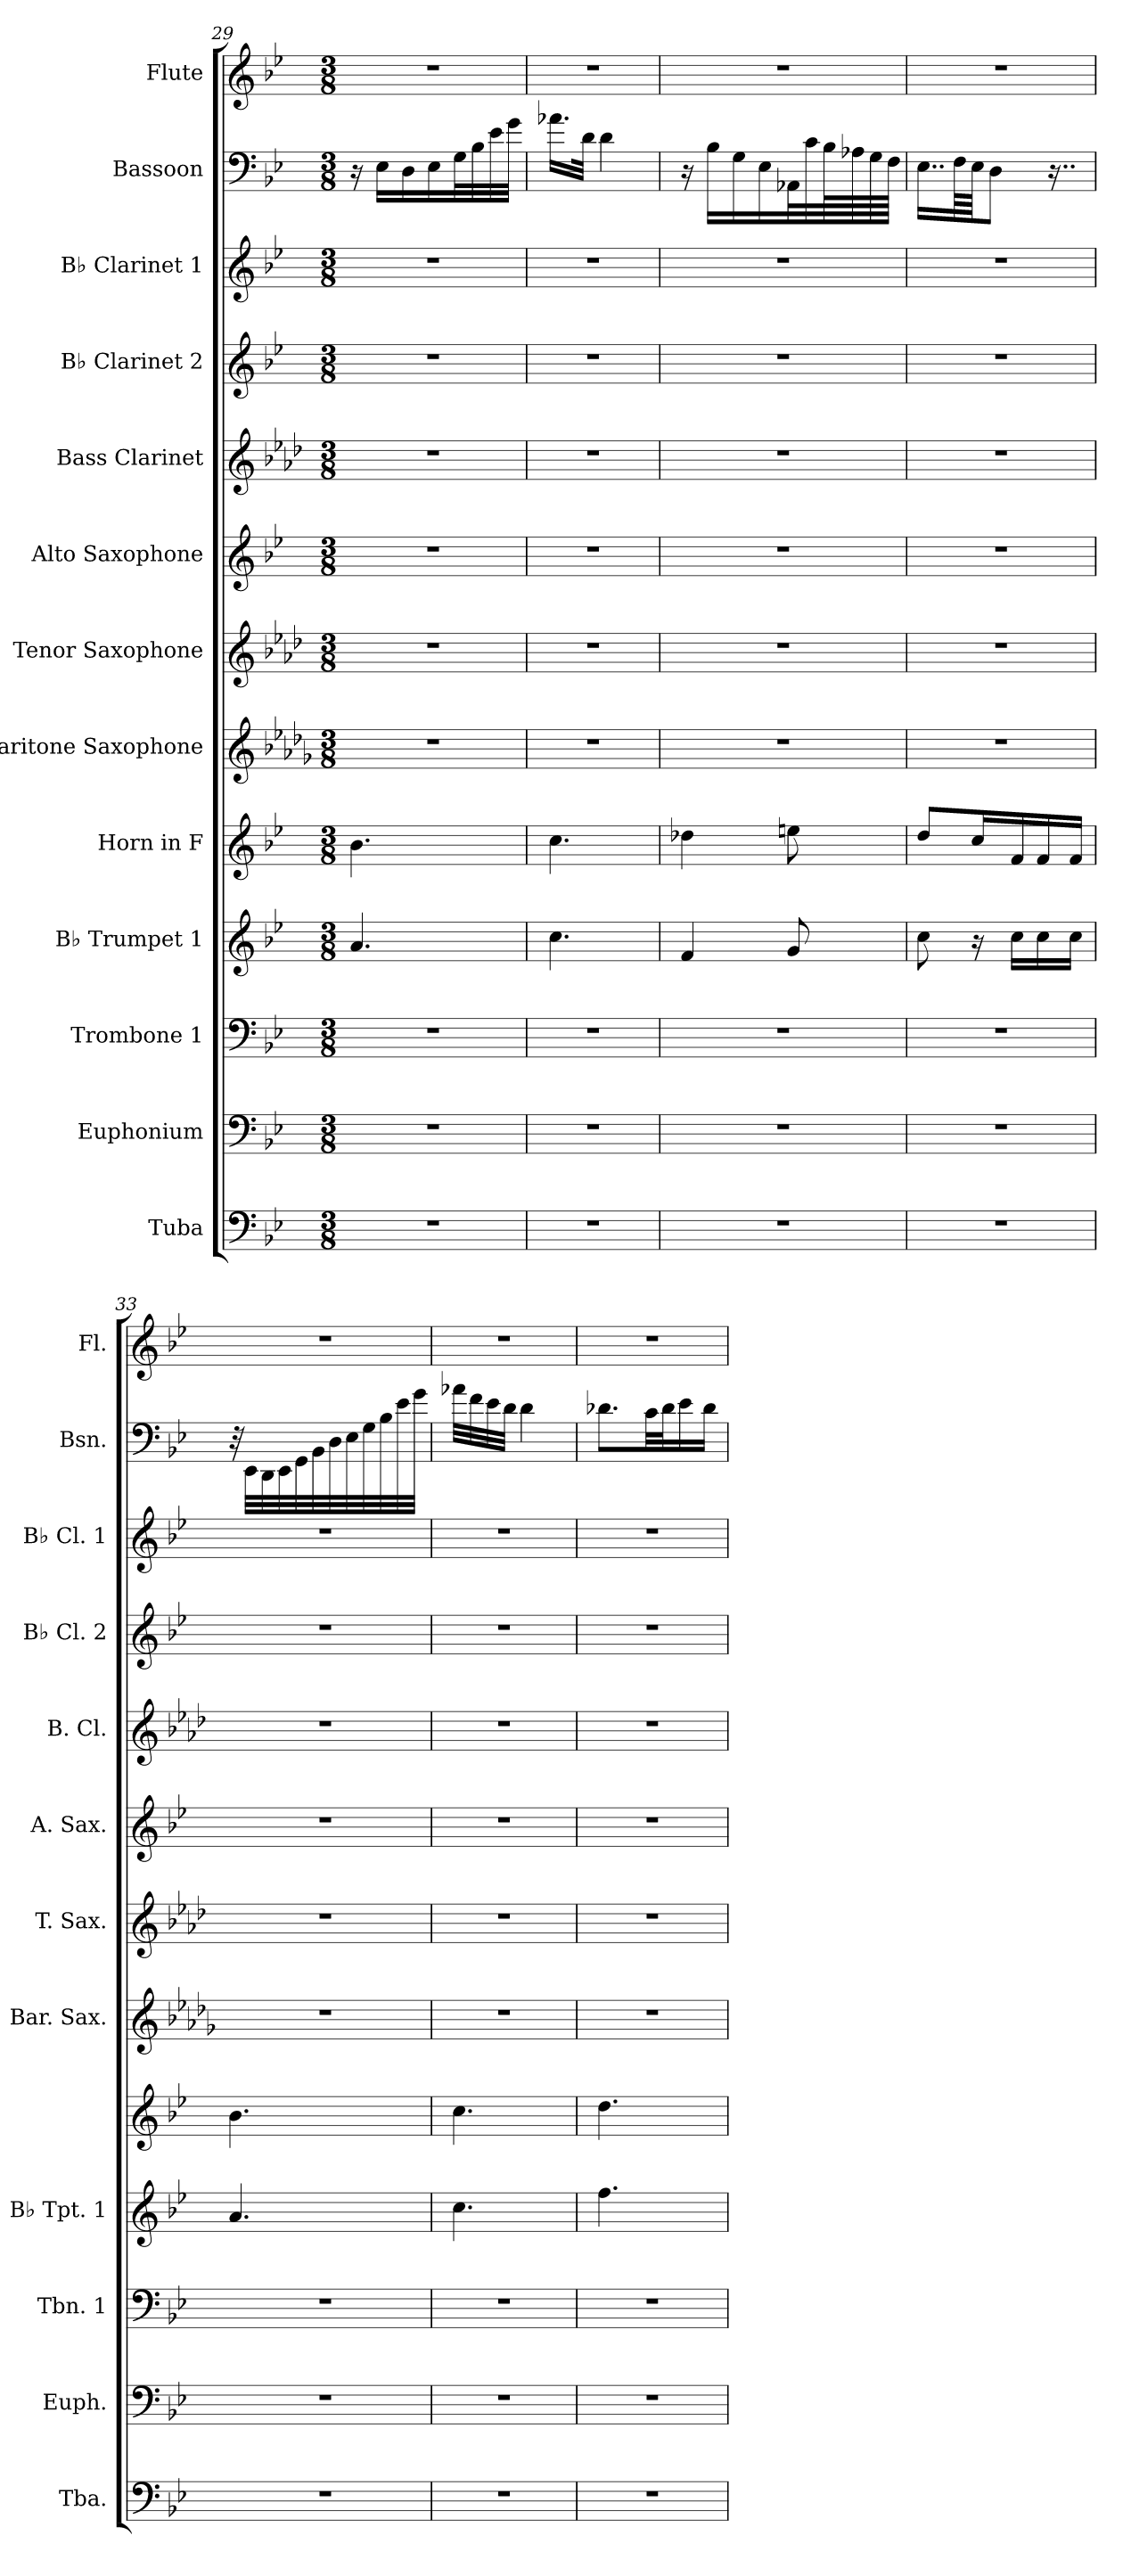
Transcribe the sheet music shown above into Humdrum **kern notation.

**kern	**kern	**kern	**kern	**kern	**kern	**kern	**kern	**kern	**kern	**kern	**kern	**kern
*part13	*part12	*part11	*part10	*part9	*part8	*part7	*part6	*part5	*part4	*part3	*part2	*part1
*staff13	*staff12	*staff11	*staff10	*staff9	*staff8	*staff7	*staff6	*staff5	*staff4	*staff3	*staff2	*staff1
*I"Tuba	*I"Euphonium	*I"Trombone 1	*I"B♭ Trumpet 1	*I"Horn in F	*I"Baritone Saxophone	*I"Tenor Saxophone	*I"Alto Saxophone	*I"Bass Clarinet	*I"B♭ Clarinet 2	*I"B♭ Clarinet 1	*I"Bassoon	*I"Flute
*I'Tba.	*I'Euph.	*I'Tbn. 1	*I'B♭ Tpt. 1	*	*I'Bar. Sax.	*I'T. Sax.	*I'A. Sax.	*I'B. Cl.	*I'B♭ Cl. 2	*I'B♭ Cl. 1	*I'Bsn.	*I'Fl.
!!LO:PB:g=z
*clefF4	*clefF4	*clefF4	*clefG2	*clefG2	*clefG2	*clefG2	*clefG2	*clefG2	*clefG2	*clefG2	*clefF4	*clefG2
*	*	*	*ITrd1c2	*ITrd4c7	*ITrd12c21	*ITrd8c14	*ITrd5c9	*ITrd8c14	*ITrd1c2	*ITrd1c2	*	*
*k[b-e-]	*k[b-e-]	*k[b-e-]	*k[b-e-a-d-]	*k[b-e-a-]	*k[b-e-a-d-g-]	*k[b-e-a-d-]	*k[b-e-a-d-g-]	*k[b-e-a-d-]	*k[b-e-a-d-]	*k[b-e-a-d-]	*k[b-e-]	*k[b-e-]
*M3/8	*M3/8	*M3/8	*M3/8	*M3/8	*M3/8	*M3/8	*M3/8	*M3/8	*M3/8	*M3/8	*M3/8	*M3/8
=29	=29	=29	=29	=29	=29	=29	=29	=29	=29	=29	=29	=29
4.r	4.r	4.r	4.g/	4.e-\	4.r	4.r	4.r	4.r	4.r	4.r	16r	4.r
.	.	.	.	.	.	.	.	.	.	.	16E-\LL	.
.	.	.	.	.	.	.	.	.	.	.	16D\	.
.	.	.	.	.	.	.	.	.	.	.	16E-\	.
.	.	.	.	.	.	.	.	.	.	.	32G\L	.
.	.	.	.	.	.	.	.	.	.	.	32B-\	.
.	.	.	.	.	.	.	.	.	.	.	32e-\	.
.	.	.	.	.	.	.	.	.	.	.	32g\JJJ	.
=30	=30	=30	=30	=30	=30	=30	=30	=30	=30	=30	=30	=30
4.r	4.r	4.r	4.b-\	4.f\	4.r	4.r	4.r	4.r	4.r	4.r	16.a-X\LL	4.r
.	.	.	.	.	.	.	.	.	.	.	32d\JJk	.
.	.	.	.	.	.	.	.	.	.	.	4d\	.
=31	=31	=31	=31	=31	=31	=31	=31	=31	=31	=31	=31	=31
4.r	4.r	4.r	4e-/	4g-X\	4.r	4.r	4.r	4.r	4.r	4.r	16r	4.r
.	.	.	.	.	.	.	.	.	.	.	16B-\LL	.
.	.	.	.	.	.	.	.	.	.	.	16G\	.
.	.	.	.	.	.	.	.	.	.	.	16E-\	.
.	.	.	8f/	8an\	.	.	.	.	.	.	32AA-X\L	.
.	.	.	.	.	.	.	.	.	.	.	32c\	.
.	.	.	.	.	.	.	.	.	.	.	64B-\L	.
.	.	.	.	.	.	.	.	.	.	.	64A-X\	.
.	.	.	.	.	.	.	.	.	.	.	64G\	.
.	.	.	.	.	.	.	.	.	.	.	64F\JJJJ	.
=32	=32	=32	=32	=32	=32	=32	=32	=32	=32	=32	=32	=32
4.r	4.r	4.r	8b-\	8g/L	4.r	4.r	4.r	4.r	4.r	4.r	16..E-\LL	4.r
.	.	.	.	.	.	.	.	.	.	.	64F\LL	.
.	.	.	16r	16f/L	.	.	.	.	.	.	64E-\JJJ	.
.	.	.	.	.	.	.	.	.	.	.	8D\J	.
.	.	.	16b-\LL	16B-/	.	.	.	.	.	.	.	.
.	.	.	16b-\	16B-/	.	.	.	.	.	.	.	.
.	.	.	.	.	.	.	.	.	.	.	16..r	.
.	.	.	16b-\JJ	16B-/JJ	.	.	.	.	.	.	.	.
=33	=33	=33	=33	=33	=33	=33	=33	=33	=33	=33	=33	=33
4.r	4.r	4.r	4.g/	4.e-\	4.r	4.r	4.r	4.r	4.r	4.r	32r	4.r
.	.	.	.	.	.	.	.	.	.	.	32EE-\LLL	.
.	.	.	.	.	.	.	.	.	.	.	32DD\	.
.	.	.	.	.	.	.	.	.	.	.	32EE-\	.
.	.	.	.	.	.	.	.	.	.	.	32GG\	.
.	.	.	.	.	.	.	.	.	.	.	32BB-\	.
.	.	.	.	.	.	.	.	.	.	.	32D\	.
.	.	.	.	.	.	.	.	.	.	.	32E-\	.
.	.	.	.	.	.	.	.	.	.	.	32G\	.
.	.	.	.	.	.	.	.	.	.	.	32B-\	.
.	.	.	.	.	.	.	.	.	.	.	32e-\	.
.	.	.	.	.	.	.	.	.	.	.	32g\JJJ	.
=34	=34	=34	=34	=34	=34	=34	=34	=34	=34	=34	=34	=34
4.r	4.r	4.r	4.b-\	4.f\	4.r	4.r	4.r	4.r	4.r	4.r	32a-X\LLL	4.r
.	.	.	.	.	.	.	.	.	.	.	32f\	.
.	.	.	.	.	.	.	.	.	.	.	32e-\	.
.	.	.	.	.	.	.	.	.	.	.	32d\JJJ	.
.	.	.	.	.	.	.	.	.	.	.	4d\	.
=35	=35	=35	=35	=35	=35	=35	=35	=35	=35	=35	=35	=35
4.r	4.r	4.r	4.ee-\	4.g\	4.r	4.r	4.r	4.r	4.r	4.r	8.d-X\L	4.r
.	.	.	.	.	.	.	.	.	.	.	32c\LL	.
.	.	.	.	.	.	.	.	.	.	.	32d-\J	.
.	.	.	.	.	.	.	.	.	.	.	16e-\	.
.	.	.	.	.	.	.	.	.	.	.	16d-\JJ	.
=	=	=	=	=	=	=	=	=	=	=	=	=
*-	*-	*-	*-	*-	*-	*-	*-	*-	*-	*-	*-	*-
